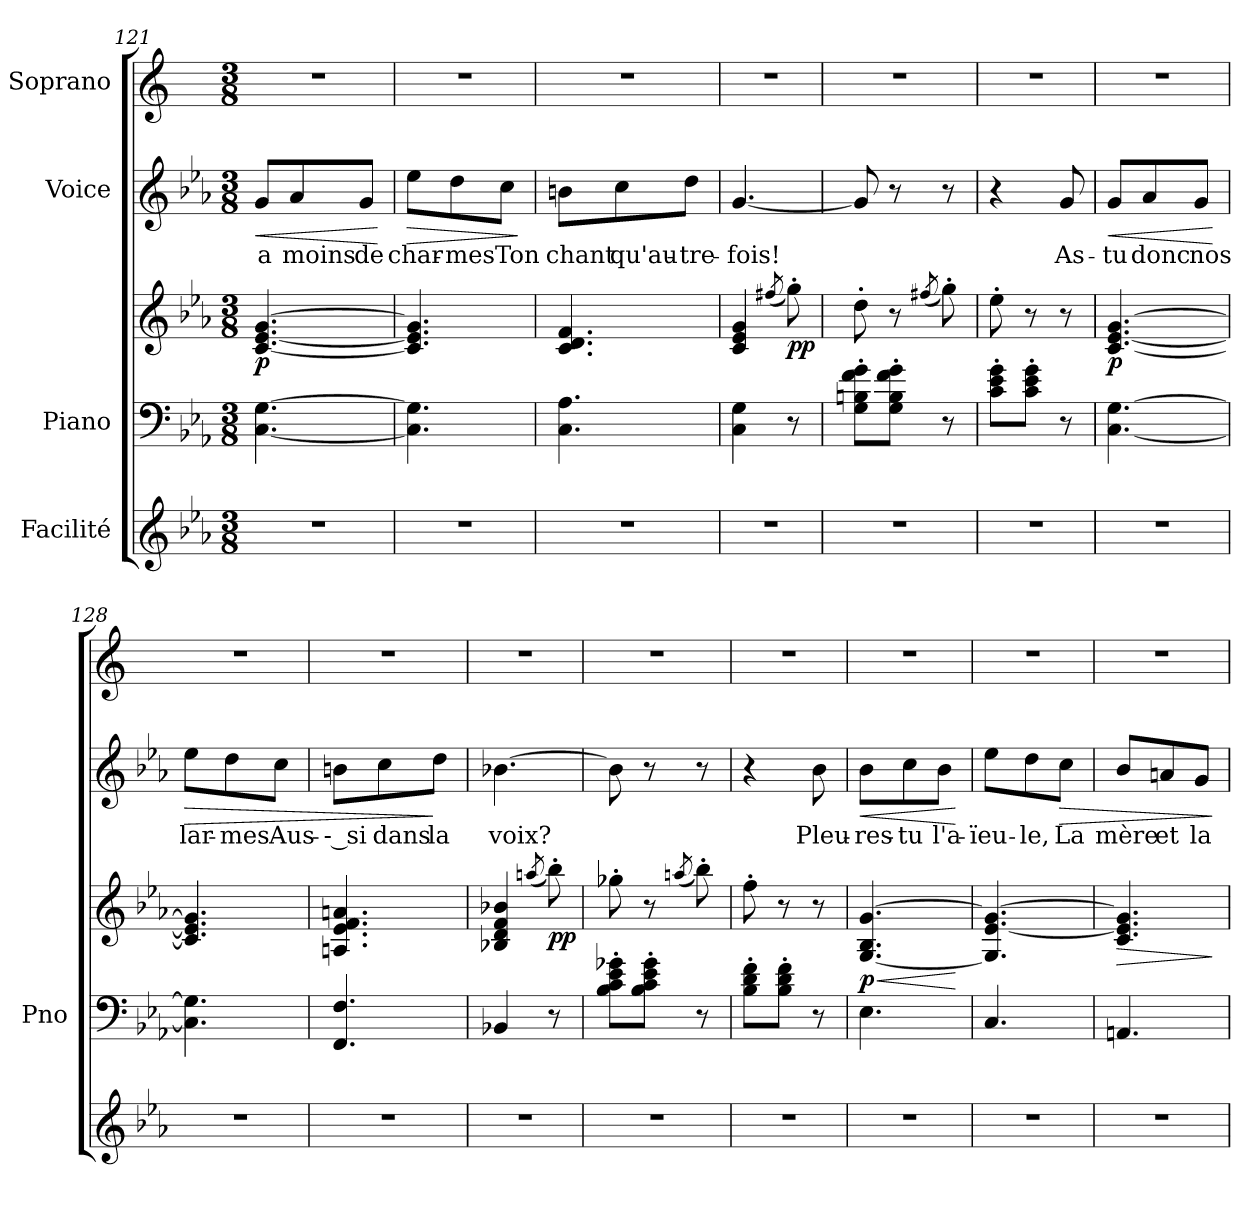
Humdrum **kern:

**kern	**kern	**kern	**dynam	**kern	**text	**dynam	**kern
*part4	*part3	*part3	*part3	*part2	*part2	*part2	*part1
*staff5	*staff4	*staff3	*staff3/4	*staff2	*staff2	*staff2	*staff1
*I"Facilité	*I"Piano	*	*	*I"Voice	*	*	*I"Soprano
*	*I'Pno	*	*	*	*	*	*
*clefG2	*clefF4	*clefG2	*	*clefG2	*	*	*clefG2
*k[b-e-a-]	*k[b-e-a-]	*k[b-e-a-]	*	*k[b-e-a-]	*	*	*k[]
*M3/8	*M3/8	*M3/8	*	*M3/8	*	*	*M3/8
=121	=121	=121	=121	=121	=121	=121	=121
!	!	!	!LO:DY:b	!	!	!LO:HP:b	!
4.r	[4.C\ [4.G\	[4.c/ [4.e-/ [4.g/	p	8g/L	a	<	4.r
.	.	.	.	8a-/	moins	.	.
.	.	.	.	8g/J	de	.	.
.	.	.	.	.	.	[	.
=122	=122	=122	=122	=122	=122	=122	=122
!	!	!	!	!	!	!LO:HP:b	!
4.r	4.C\] 4.G\]	4.c/] 4.e-/] 4.g/]	.	8ee-\L	char-	>	4.r
.	.	.	.	8dd\	-mes	.	.
.	.	.	.	8cc\J	Ton	.	.
.	.	.	.	.	.	]	.
=123	=123	=123	=123	=123	=123	=123	=123
4.r	4.C\ 4.A-\	4.c/ 4.d/ 4.f/	.	8bn\L	chant	.	4.r
.	.	.	.	8cc\	qu'au-	.	.
.	.	.	.	8dd\J	-tre-	.	.
=124	=124	=124	=124	=124	=124	=124	=124
4.r	4C\ 4G\	4c/ 4e-/ 4g/	.	[4.g/	-fois!	.	4.r
.	.	(8qff#X/	.	.	.	.	.
!	!	!	!LO:DY:b	!	!	!	!
.	8r	8gg'\)	pp	.	.	.	.
=125	=125	=125	=125	=125	=125	=125	=125
4.r	8G\' 8Bn\' 8f\' 8g\'L	8dd'\	.	8g/]	.	.	4.r
.	8G\' 8B\' 8f\' 8g\'J	8r	.	8r	.	.	.
.	.	(8qff#X/	.	.	.	.	.
.	8r	8gg'\)	.	8r	.	.	.
=126	=126	=126	=126	=126	=126	=126	=126
4.r	8c\' 8e-\' 8g\'L	8ee-'\	.	4r	.	.	4.r
.	8c\' 8e-\' 8g\'J	8r	.	.	.	.	.
.	8r	8r	.	8g/	As-	.	.
=127	=127	=127	=127	=127	=127	=127	=127
!	!	!	!LO:DY:b	!	!	!LO:HP:b	!
4.r	[4.C\ [4.G\	[4.c/ [4.e-/ [4.g/	p	8g/L	-tu	<	4.r
.	.	.	.	8a-/	-donc	.	.
.	.	.	.	8g/J	nos	.	.
.	.	.	.	.	.	[	.
=128	=128	=128	=128	=128	=128	=128	=128
!	!	!	!	!	!	!LO:HP:b	!
4.r	4.C\] 4.G\]	4.c/] 4.e-/] 4.g/]	.	8ee-\L	lar-	>	4.r
.	.	.	.	8dd\	-mes	.	.
.	.	.	.	8cc\J	Aus-	.	.
=129	=129	=129	=129	=129	=129	=129	=129
4.r	4.FF/ 4.F/	4.An/ 4.e-/ 4.f/ 4.an/	.	8bn\L	-- si	.	4.r
.	.	.	.	8cc\	dans	.	.
.	.	.	.	8dd\J	la	]	.
=130	=130	=130	=130	=130	=130	=130	=130
4.r	4BB-X/	4B-X/ 4d/ 4f/ 4b-X/	.	[4.b-X\	voix?	.	4.r
.	.	(8qaan/	.	.	.	.	.
!	!	!	!LO:DY:b	!	!	!	!
.	8r	8bb-'\)	pp	.	.	.	.
=131	=131	=131	=131	=131	=131	=131	=131
4.r	8B-\' 8c\' 8e-\' 8g-X\'L	8gg-X'\	.	8b-\]	.	.	4.r
.	8B-\' 8c\' 8e-\' 8g-\'J	8r	.	8r	.	.	.
.	.	(8qaan/	.	.	.	.	.
.	8r	8bb-'\)	.	8r	.	.	.
=132	=132	=132	=132	=132	=132	=132	=132
4.r	8B-\' 8d\' 8f\'L	8ff'\	.	4r	.	.	4.r
.	8B-\' 8d\' 8f\'J	8r	.	.	.	.	.
.	8r	8r	.	8b-\	Pleu-	.	.
=133	=133	=133	=133	=133	=133	=133	=133
!	!	!	!LO:HP:b	!	!	!LO:HP:b	!
!	!	!	!LO:DY:n=1:b	!	!	!	!
4.r	4.E-\	[4.G/ 4.B-/ [4.g/	< p	8b-\L	-res-	<	4.r
.	.	.	.	8cc\	tu	.	.
.	.	.	.	8b-\J	l'a-	.	.
.	.	.	[	.	.	[	.
=134	=134	=134	=134	=134	=134	=134	=134
4.r	4.C/	4.G/] [4.e-/ 4.g/_	.	8ee-\L	-ïeu-	.	4.r
.	.	.	.	8dd\	-le,	.	.
!	!	!	!	!	!	!LO:HP:b	!
.	.	.	.	8cc\J	La	>	.
=135	=135	=135	=135	=135	=135	=135	=135
!	!	!	!LO:HP:b	!	!	!	!
4.r	4.AAn/	4.c/ 4.e-/] 4.g/]	>	8b-/L	mère	.	4.r
.	.	.	.	8an/	et	.	.
.	.	.	.	8g/J	la	.	.
.	.	.	]	.	.	]	.
=	=	=	=	=	=	=	=
*-	*-	*-	*-	*-	*-	*-	*-
